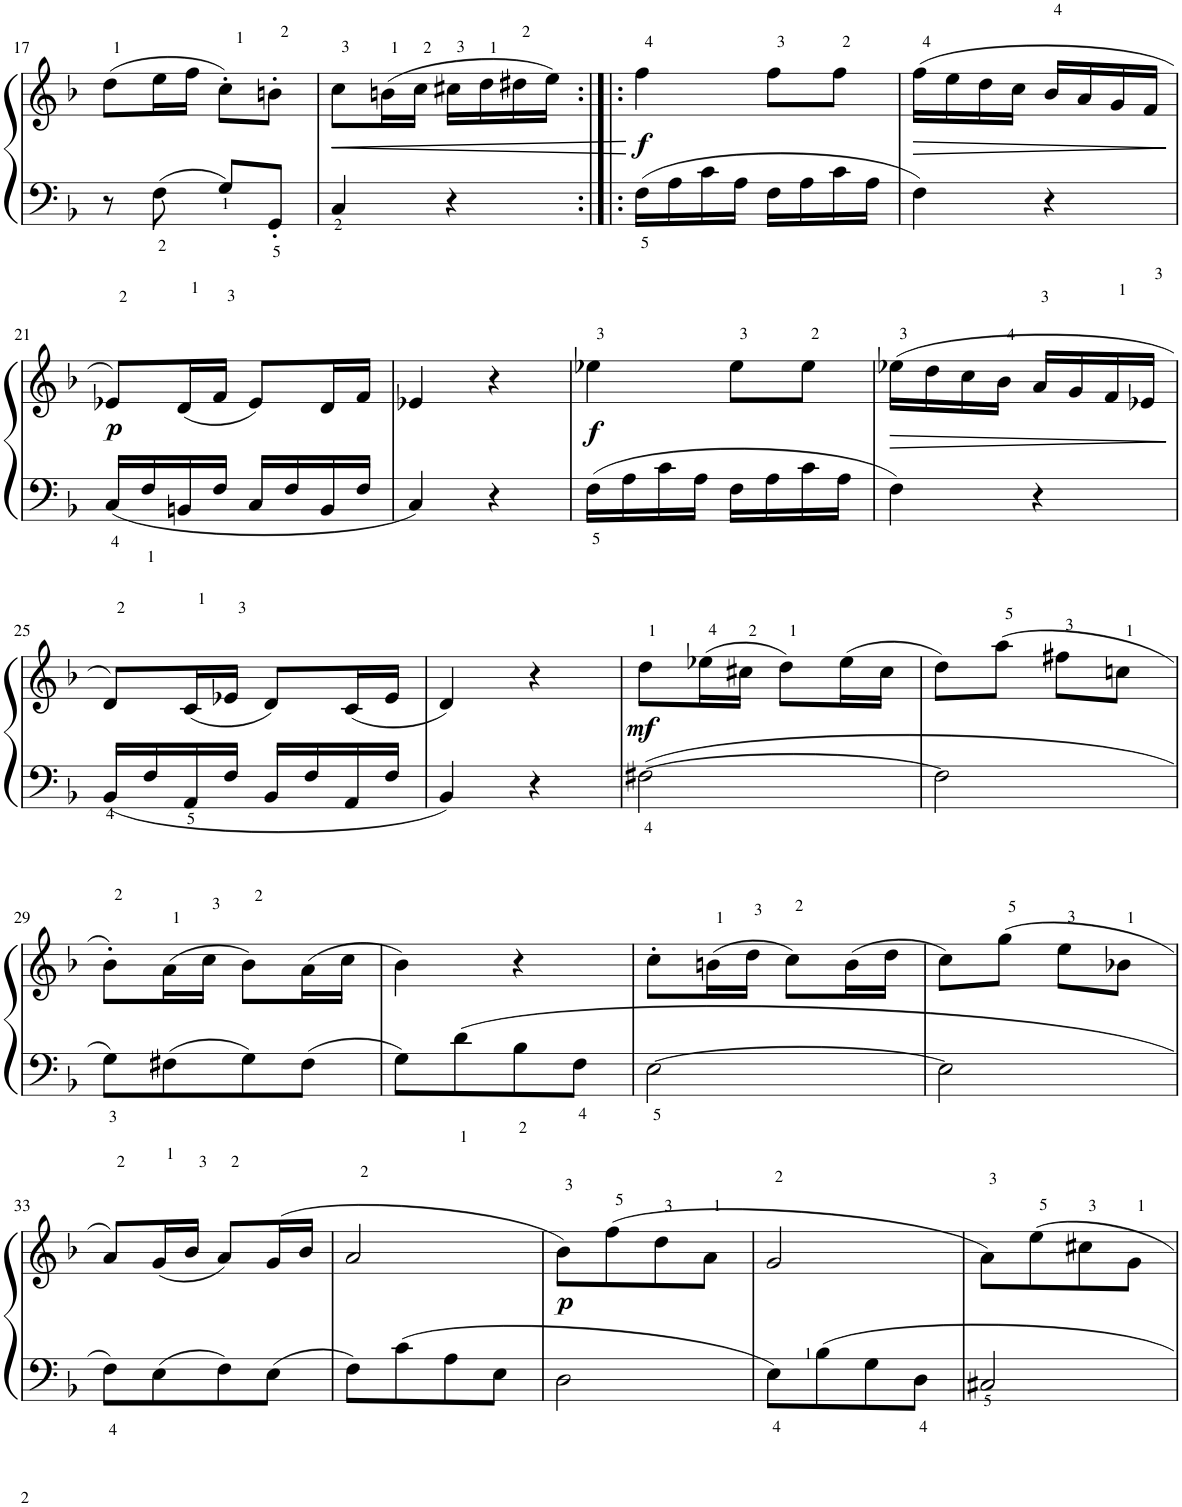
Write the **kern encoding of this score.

**kern	**kern	**dynam
*part1	*part1	*part1
*staff2	*staff1	*staff1/2
*I"Piano	*	*
*I'Pno.	*	*
!!LO:PB:g=z
*clefF4	*clefG2	*
*k[b-]	*k[b-]	*
*M2/4	*M2/4	*
=17	=17	=17
8r	(8dd\L	.
8F<\	16ee\L	.
.	16ff\JJ	.
8G/L	8cc'\L)	.
8GG'/J	8bn'\J	.
=18	=18	=18
!	!	!LO:HP:b
4C/	8cc\L	<
.	(16bn\L	.
.	16cc\JJ	.
4r	16cc#X\LL	.
.	16dd\	.
.	16dd#X\	.
.	16ee\JJ)	.
.	.	[
=19:|!|:	=19:|!|:	=19:|!|:
!	!	!LO:DY:b
16F<\LL	4ff\	f
16A\	.	.
16c\	.	.
16A\JJ	.	.
16F\LL	8ff\L	.
16A\	.	.
16c\	8ff\J	.
16A\JJ	.	.
=20	=20	=20
!	!	!LO:HP:b
4F\	(16ff\LL	>
.	16ee\	.
.	16dd\	.
.	16cc\JJ	.
4r	16b-/LL	.
.	16a/	.
.	16g/	.
.	16f/JJ	.
.	.	]
!!LO:LB:g=z
=21	=21	=21
!	!	!LO:DY:b
16C</LL	8e-X/L)	p
16F</	.	.
16BBn/	(16d/L	.
16F/JJ	16f/JJ	.
16C/LL	8e-/L)	.
16F/	.	.
16BB/	16d/L	.
16F/JJ	16f/JJ	.
=22	=22	=22
4C/	4e-X/	.
4r	4r	.
=23	=23	=23
!	!	!LO:DY:b
16F<\LL	4ee-X\	f
16A\	.	.
16c\	.	.
16A\JJ	.	.
16F\LL	8ee-\L	.
16A\	.	.
16c\	8ee-\J	.
16A\JJ	.	.
=24	=24	=24
!	!	!LO:HP:b
4F\	(16ee-X\LL	>
.	16dd\	.
.	16cc\	.
.	16b-\JJ	.
4r	16a/LL	.
.	16g/	.
.	16f/	.
.	16e-X/JJ	.
.	.	]
!!LO:LB:g=z
=25	=25	=25
16BB-/LL	8d/L)	.
16F/	.	.
16AA/	(16c/L	.
16F/JJ	16e-X/JJ	.
16BB-/LL	8d/L)	.
16F/	.	.
16AA/	(16c/L	.
16F/JJ	16e-/JJ	.
=26	=26	=26
4BB-/	4d/)	.
4r	4r	.
=27	=27	=27
!	!	!LO:DY:b
[2F#X<\	8dd\L	mf
.	(16ee-X\L	.
.	16cc#X\JJ	.
.	8dd\L)	.
.	(16ee-\L	.
.	16cc#\JJ	.
=28	=28	=28
2F#\]	8dd\L)	.
.	(8aa\J	.
.	8ff#X\L	.
.	8ccn\J	.
!!LO:LB:g=z
=29	=29	=29
8G<\L	8b-'\L)	.
8F#X\	(16a\L	.
.	16cc\JJ	.
8G\	8b-\L)	.
8F#\J	(16a\L	.
.	16cc\JJ	.
=30	=30	=30
8G\L	4b-\)	.
8d<\	.	.
8B-<\	4r	.
8F<\J	.	.
=31	=31	=31
[2E<\	8cc'\L	.
.	(16bn\L	.
.	16dd\JJ	.
.	8cc\L)	.
.	(16b\L	.
.	16dd\JJ	.
=32	=32	=32
2E\]	8cc\L)	.
.	(8gg\J	.
.	8ee\L	.
.	8b-X\J	.
!!LO:LB:g=z
=33	=33	=33
8F<\L	8a/L)	.
8E\	(16g/L	.
.	16b-/JJ	.
8F\	8a/L)	.
8E\J	(16g/L	.
.	16b-/JJ	.
=34	=34	=34
8F\L	2a/	.
8c\	.	.
8A\	.	.
8E\J	.	.
=35	=35	=35
!	!	!LO:DY:b
2D\	8b-\L)	p
.	(8ff\	.
.	8dd\	.
.	8a\J	.
=36	=36	=36
8E<\L	2g/	.
8B-\	.	.
8G\	.	.
8D<\J	.	.
=37	=37	=37
2C#X/	8a\L)	.
.	8ee\	.
.	8cc#X\	.
.	8g\J	.
=	=	=
*-	*-	*-
